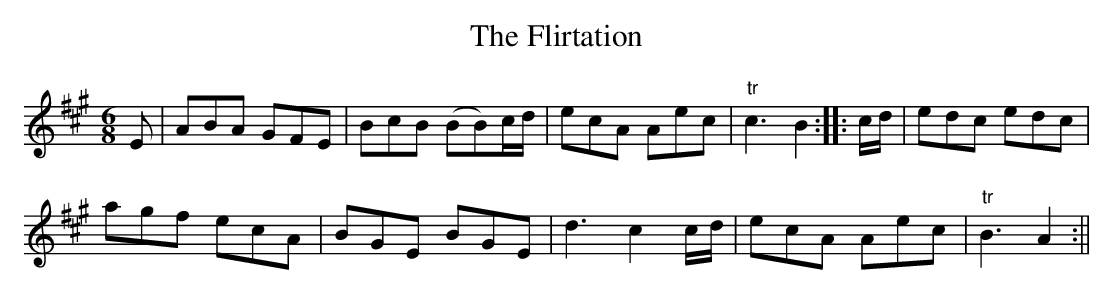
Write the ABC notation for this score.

X:1
T:Flirtation, The
M:6/8
L:1/8
K:A
E|ABA GFE|BcB (BB)c/d/|ecA Aec|"tr"c3 B2::c/d/|edc edc|
agf ecA|BGE BGE|d3 c2 c/d/|ecA Aec|"tr"B3 A2:||
